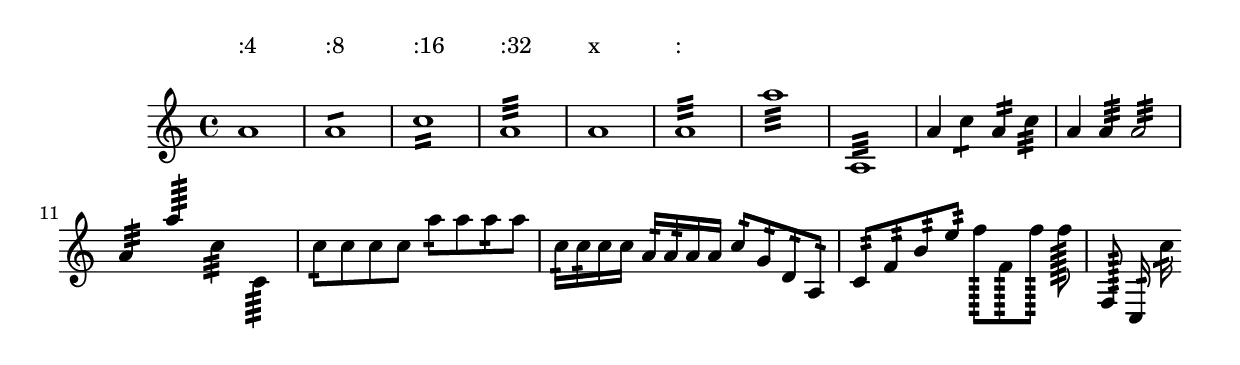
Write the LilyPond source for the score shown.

\version "2.17.6"

#(ly:set-option 'warning-as-error #t)
#(ly:expect-warning (G_ "tremolo duration is too long"))
#(ly:expect-warning (G_ "tremolo duration is too long"))

\header{
  texidoc="
Stem tremolos or rolls are tremolo signs that look like beam segments
crossing stems.  If the stem is in a beam, the tremolo must be parallel
to the beam.  If the stem is invisible (e.g. on a whole note), the
tremolo must be centered on the note. If the note has a flag (eg. an
unbeamed 8th note), the tremolo should be shortened if the stem is up
and tilted extra if the stem is down.

The tremolos should be positioned a fixed distance from the end of the
stems unless there is no stem, in which case they should be positioned
a fixed distance from the note head.

If an impossible tremolo duration (e.g. :4) is given, a warning is
printed.
"
}

\context Voice \relative c''{
  \textSpannerUp
  \override TextScript.padding = #5
  % The following note should print a warning (quarter tremolo cannot be notated)
  a1:4^":4" a:8^":8" c:16^":16" a:32^":32" a^"x" a:^":"
  a':32 a,,:32
  % The following note should print a warning (quarter tremolo cannot be notated)
  a'4:4 c:8 a:16 c:32 a a: a2:
  \break
  \stemUp
  a4:32 a'4:64 
  \stemDown
  c,4:32 c,4:64
  \stemNeutral
  c'8:16 c c c
  a': a a: a
  c,16:32 c: c c a16:32 a: a a
  c8:16 g: d: a:
  c8:32 f: b: e:
  f8:256[ f,8: f':] f: \noBeam f,,: \noBeam c16:32 \noBeam c'':
}


